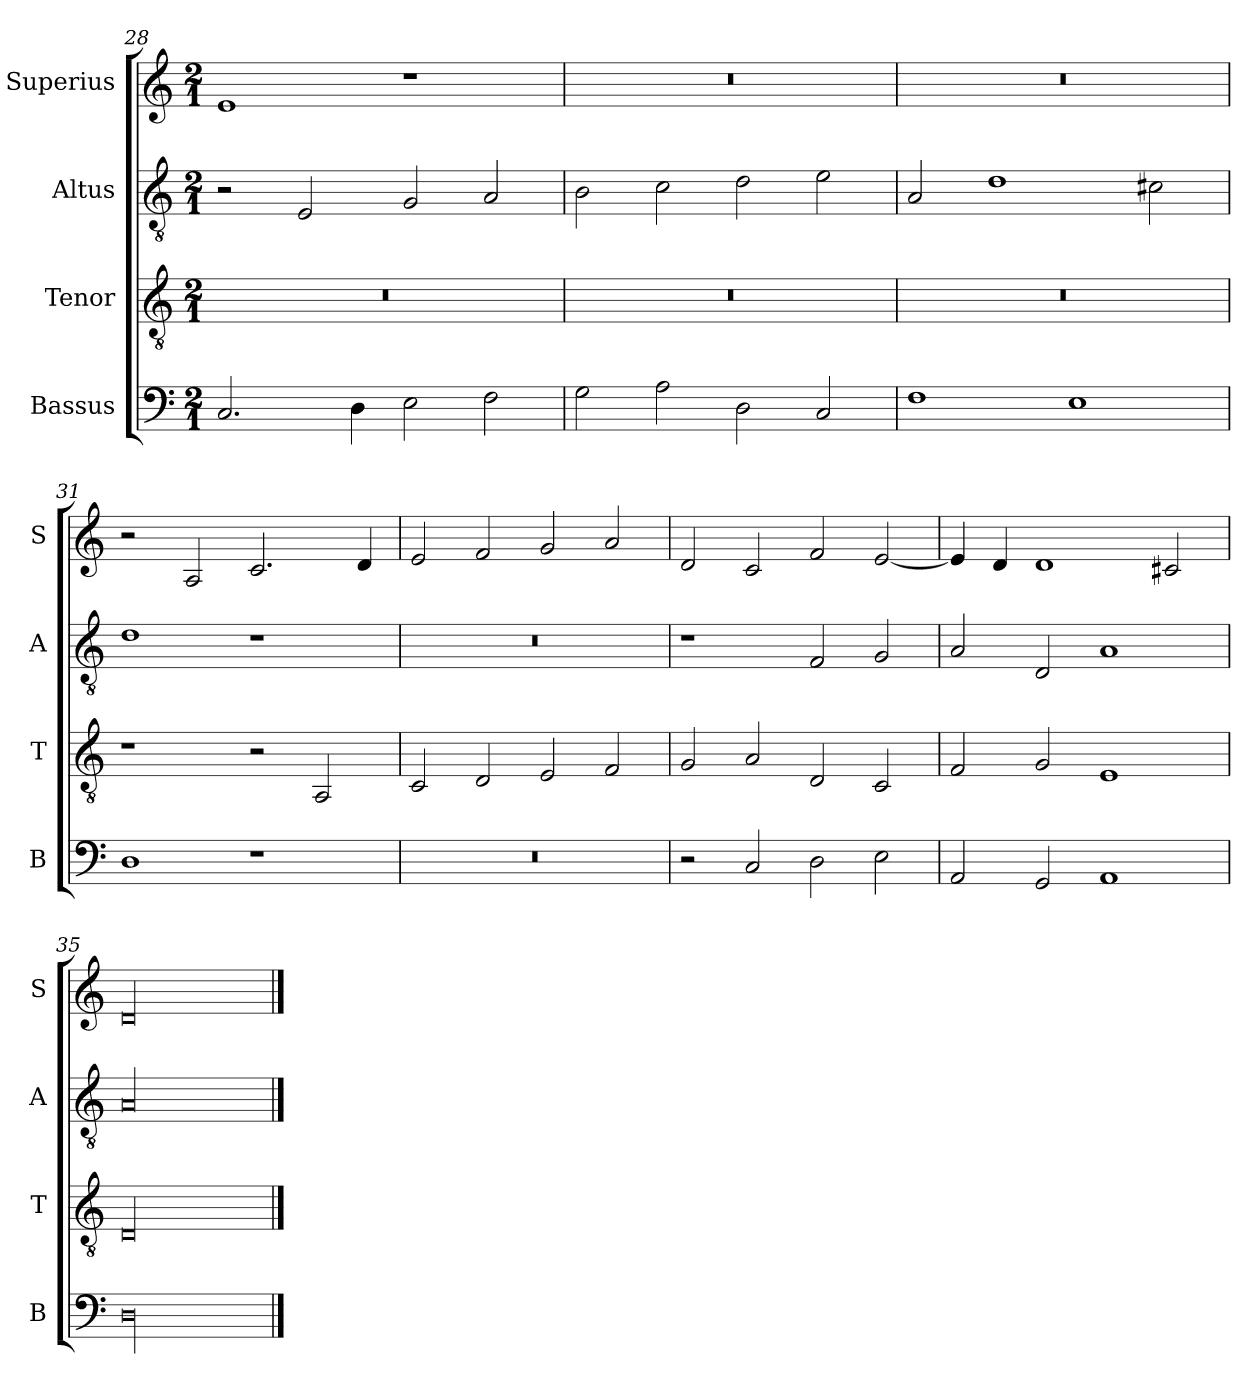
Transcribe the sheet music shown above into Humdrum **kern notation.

**kern	**kern	**kern	**kern
*part4	*part3	*part2	*part1
*staff4	*staff3	*staff2	*staff1
*I"Bassus	*I"Tenor	*I"Altus	*I"Superius
*I'B	*I'T	*I'A	*I'S
*clefF4	*clefGv2	*clefGv2	*clefG2
*k[]	*k[]	*k[]	*k[]
*M2/1	*M2/1	*M2/1	*M2/1
=28	=28	=28	=28
2.C/	0r	2r	1e
.	.	2E/	.
4D\	.	.	.
2E\	.	2G/	1r
2F\	.	2A/	.
=29	=29	=29	=29
2G\	0r	2B\	0r
2A\	.	2c\	.
2D\	.	2d\	.
2C/	.	2e\	.
=30	=30	=30	=30
1F	0r	2A/	0r
.	.	1d	.
1E	.	.	.
.	.	2c#X\	.
=31	=31	=31	=31
1D	1r	1d	2r
.	.	.	2A/
1r	2r	1r	2.c/
.	2AA/	.	.
.	.	.	4d/
=32	=32	=32	=32
0r	2C/	0r	2e/
.	2D/	.	2f/
.	2E/	.	2g/
.	2F/	.	2a/
=33	=33	=33	=33
2r	2G/	1r	2d/
2C/	2A/	.	2c/
2D\	2D/	2F/	2f/
2E\	2C/	2G/	[2e/
=34	=34	=34	=34
2AA/	2F/	2A/	4e/]
.	.	.	4d/
2GG/	2G/	2D/	1d
1AA	1E	1A	.
.	.	.	2c#X/
=35	=35	=35	=35
!LO:N:vis=00	!LO:N:vis=00	!LO:N:vis=00	!LO:N:vis=00
0D	0D	0A	0d
==	==	==	==
*-	*-	*-	*-
